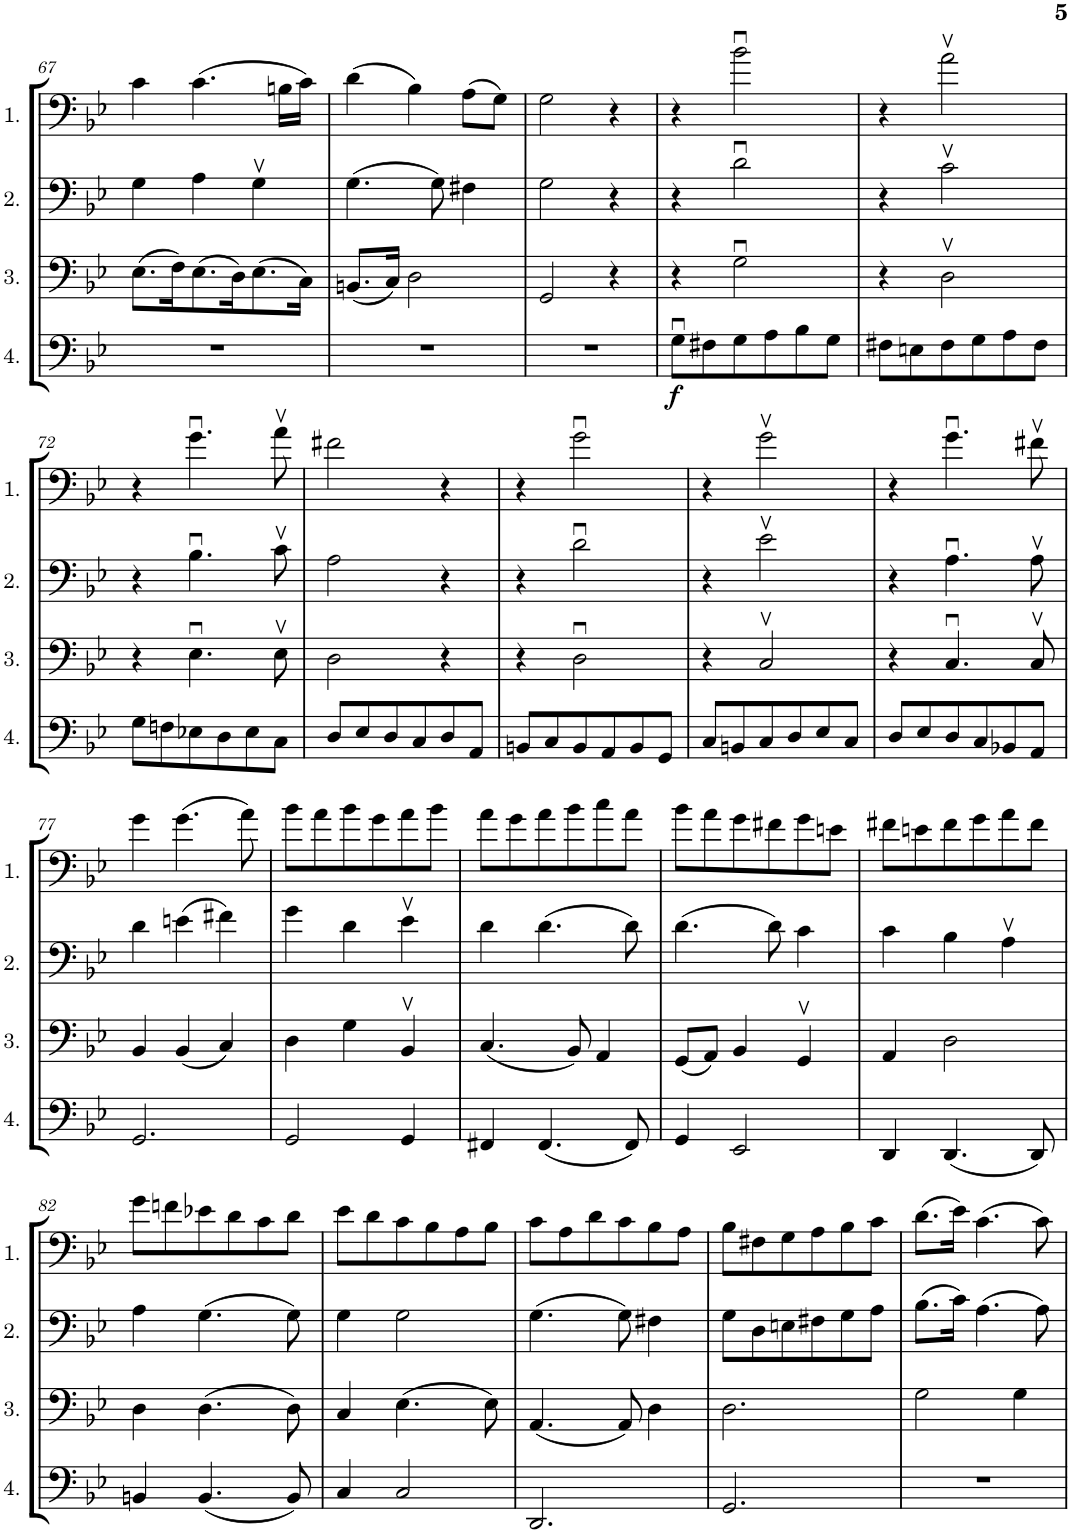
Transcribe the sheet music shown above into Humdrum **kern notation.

**kern	**dynam	**kern	**kern	**kern
*part4	*part4	*part3	*part2	*part1
*staff4	*staff4	*staff3	*staff2	*staff1
*I"Cello 4	*	*I"Cello 3	*I"Cello 2	*I"Cello 1
!!LO:PB:g=z
*clefF4	*	*clefF4	*clefF4	*clefF4
*k[b-e-]	*	*k[b-e-]	*k[b-e-]	*k[b-e-]
*M3/4	*	*M3/4	*M3/4	*M3/4
=67	=67	=67	=67	=67
2.r	.	(8.E-\L	4G\	4c\
.	.	16F\K)	.	.
.	.	(8.E-\	4A\	(4.c\
.	.	16D\K)	.	.
.	.	(8.E-\	4Gv\	.
.	.	.	.	16Bn\LL
.	.	16C\Jk)	.	16c\JJ)
=68	=68	=68	=68	=68
2.r	.	(8.BBn/L	(4.G\	(4d\
.	.	16C/Jk)	.	.
.	.	2D\	.	4B-\)
.	.	.	8G\)	.
.	.	.	4F#X\	(8A\L
.	.	.	.	8G\J)
=69	=69	=69	=69	=69
2.r	.	2GG/	2G\	2G\
.	.	4r	4r	4r
=70	=70	=70	=70	=70
!	!LO:DY:b	!	!	!
8Gu\L	f	4r	4r	4r
8F#X\	.	.	.	.
8G\	.	2Gu\	2du\	2b-u\
8A\	.	.	.	.
8B-\	.	.	.	.
8G\J	.	.	.	.
=71	=71	=71	=71	=71
8F#X\L	.	4r	4r	4r
8En\	.	.	.	.
8F#\	.	2Dv\	2cv\	2av\
8G\	.	.	.	.
8A\	.	.	.	.
8F#\J	.	.	.	.
!!LO:LB:g=z
=72	=72	=72	=72	=72
8G\L	.	4r	4r	4r
8Fn\	.	.	.	.
8E-X\	.	4.E-u\	4.B-u\	4.gu\
8D\	.	.	.	.
8E-\	.	.	.	.
8C\J	.	8E-v\	8cv\	8av\
=73	=73	=73	=73	=73
8D/L	.	2D\	2A\	2f#X\
8E-/	.	.	.	.
8D/	.	.	.	.
8C/	.	.	.	.
8D/	.	4r	4r	4r
8AA/J	.	.	.	.
=74	=74	=74	=74	=74
8BBn/L	.	4r	4r	4r
8C/	.	.	.	.
8BB/	.	2Du\	2du\	2gu\
8AA/	.	.	.	.
8BB/	.	.	.	.
8GG/J	.	.	.	.
=75	=75	=75	=75	=75
8C/L	.	4r	4r	4r
8BBn/	.	.	.	.
8C/	.	2Cv/	2e-v\	2gv\
8D/	.	.	.	.
8E-/	.	.	.	.
8C/J	.	.	.	.
=76	=76	=76	=76	=76
8D/L	.	4r	4r	4r
8E-/	.	.	.	.
8D/	.	4.Cu/	4.Au\	4.gu\
8C/	.	.	.	.
8BB-X/	.	.	.	.
8AA/J	.	8Cv/	8Av\	8f#Xv\
!!LO:LB:g=z
=77	=77	=77	=77	=77
2.GG/	.	4BB-/	4d\	4g\
.	.	(4BB-/	(4en\	(4.g\
.	.	4C/)	4f#X\)	.
.	.	.	.	8a\)
=78	=78	=78	=78	=78
2GG/	.	4D\	4g\	8b-\L
.	.	.	.	8a\
.	.	4G\	4d\	8b-\
.	.	.	.	8g\
4GG/	.	4BB-v/	4e-v\	8a\
.	.	.	.	8b-\J
=79	=79	=79	=79	=79
4FF#X/	.	(4.C/	4d\	8a\L
.	.	.	.	8g\
(4.FF#/	.	.	(4.d\	8a\
.	.	8BB-/)	.	8b-\
.	.	4AA/	.	8cc\
8FF#/)	.	.	8d\)	8a\J
=80	=80	=80	=80	=80
4GG/	.	(8GG/L	(4.d\	8b-\L
.	.	8AA/J)	.	8a\
2EE-/	.	4BB-/	.	8g\
.	.	.	8d\)	8f#X\
.	.	4GGv/	4c\	8g\
.	.	.	.	8en\J
=81	=81	=81	=81	=81
4DD/	.	4AA/	4c\	8f#X\L
.	.	.	.	8en\
(4.DD/	.	2D\	4B-\	8f#\
.	.	.	.	8g\
.	.	.	4Av\	8a\
8DD/)	.	.	.	8f#\J
!!LO:LB:g=z
=82	=82	=82	=82	=82
4BBn/	.	4D\	4A\	8g\L
.	.	.	.	8fn\
(4.BB/	.	(4.D\	(4.G\	8e-X\
.	.	.	.	8d\
.	.	.	.	8c\
8BB/)	.	8D\)	8G\)	8d\J
=83	=83	=83	=83	=83
4C/	.	4C/	4G\	8e-\L
.	.	.	.	8d\
2C/	.	(4.E-\	2G\	8c\
.	.	.	.	8B-\
.	.	.	.	8A\
.	.	8E-\)	.	8B-\J
=84	=84	=84	=84	=84
2.DD/	.	(4.AA/	(4.G\	8c\L
.	.	.	.	8A\
.	.	.	.	8d\
.	.	8AA/)	8G\)	8c\
.	.	4D\	4F#X\	8B-\
.	.	.	.	8A\J
=85	=85	=85	=85	=85
2.GG/	.	2.D\	8G\L	8B-\L
.	.	.	8D\	8F#X\
.	.	.	8En\	8G\
.	.	.	8F#X\	8A\
.	.	.	8G\	8B-\
.	.	.	8A\J	8c\J
=86	=86	=86	=86	=86
2.r	.	2G\	(8.B-\L	(8.d\L
.	.	.	16c\Jk)	16e-\Jk)
.	.	.	(4.A\	(4.c\
.	.	4G\	.	.
.	.	.	8A\)	8c\)
=	=	=	=	=
*-	*-	*-	*-	*-
